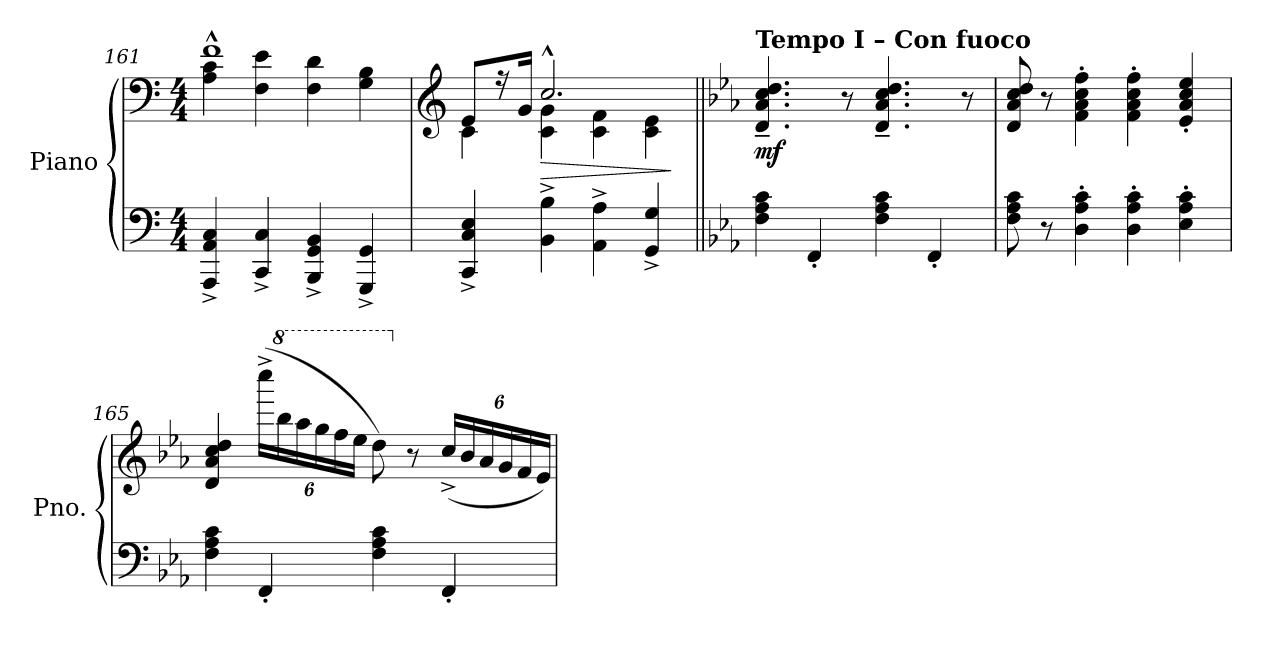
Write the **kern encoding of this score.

**kern	**kern	**dynam
*part1	*part1	*part1
*staff2	*staff1	*staff1/2
*I"Piano	*	*
*I'Pno.	*	*
*clefF4	*clefF4	*
*k[]	*k[]	*
*M4/4	*M4/4	*
=161	=161	=161
*	*^	*
4AAA/^ 4AA/^ 4C/^	1f^^	4A\ 4c\	.
4CC/^ 4C/^	.	4F\ 4e\	.
4BBB/^ 4GG/^ 4BB/^	.	4F\ 4d\	.
4GGG/^ 4GG/^	.	4G\ 4B\	.
!!LO:LB:g=z	!!
=162	=162	=162	=162
*	*clefG2	*	*
4CC/^ 4C/^ 4E/^	8e/L	4c\	.
.	16r	.	.
.	16g/Jk	.	.
!	!	!	!LO:HP:b
4BB\^ 4B\^	2.cc^^/	4c\ 4g\	>
4AA\^ 4A\^	.	4c\ 4f\	.
4GG/^ 4G/^	.	4c\ 4e\	.
*	*v	*v	*
.	.	]
=163||	=163||	=163||
*k[b-e-a-]	*k[b-e-a-]	*
!	!LO:TX:a:B:t=Tempo I – Con fuoco	!
!	!	!LO:DY:b
4F\ 4A-\ 4c\	4.d/~ 4.a-/~ 4.cc/~ 4.dd/~	mf
4FF'/	.	.
.	8r	.
4F\ 4A-\ 4c\	4.d/~ 4.a-/~ 4.cc/~ 4.dd/~	.
4FF'/	.	.
.	8r	.
=164	=164	=164
8F\ 8A-\ 8c\	8d/ 8a-/ 8cc/ 8dd/	.
8r	8r	.
4D\' 4A-\' 4c\'	4f\' 4a-\' 4cc\' 4ff\'	.
4D\' 4A-\' 4c\'	4f\' 4a-\' 4cc\' 4ff\'	.
4E-\' 4A-\' 4c\'	4e-/' 4a-/' 4cc/' 4ee-/'	.
=165	=165	=165
4F\ 4A-\ 4c\	4d/ 4a-/ 4cc/ 4dd/	.
*	*Xbrackettup	*
4FF'/	(24cccc^\LL	.
*	*8va	*
.	24bbb-\	.
.	24aaa-\	.
.	24ggg\	.
.	24fff\	.
.	24eee-\JJ	.
4F\ 4A-\ 4c\	8ddd\)	.
*	*X8va	*
.	8r	.
4FF'/	(24cc^/LL	.
.	24b-/	.
.	24a-/	.
.	24g/	.
.	24f/	.
.	24e-/JJ)	.
=	=	=
*-	*-	*-
